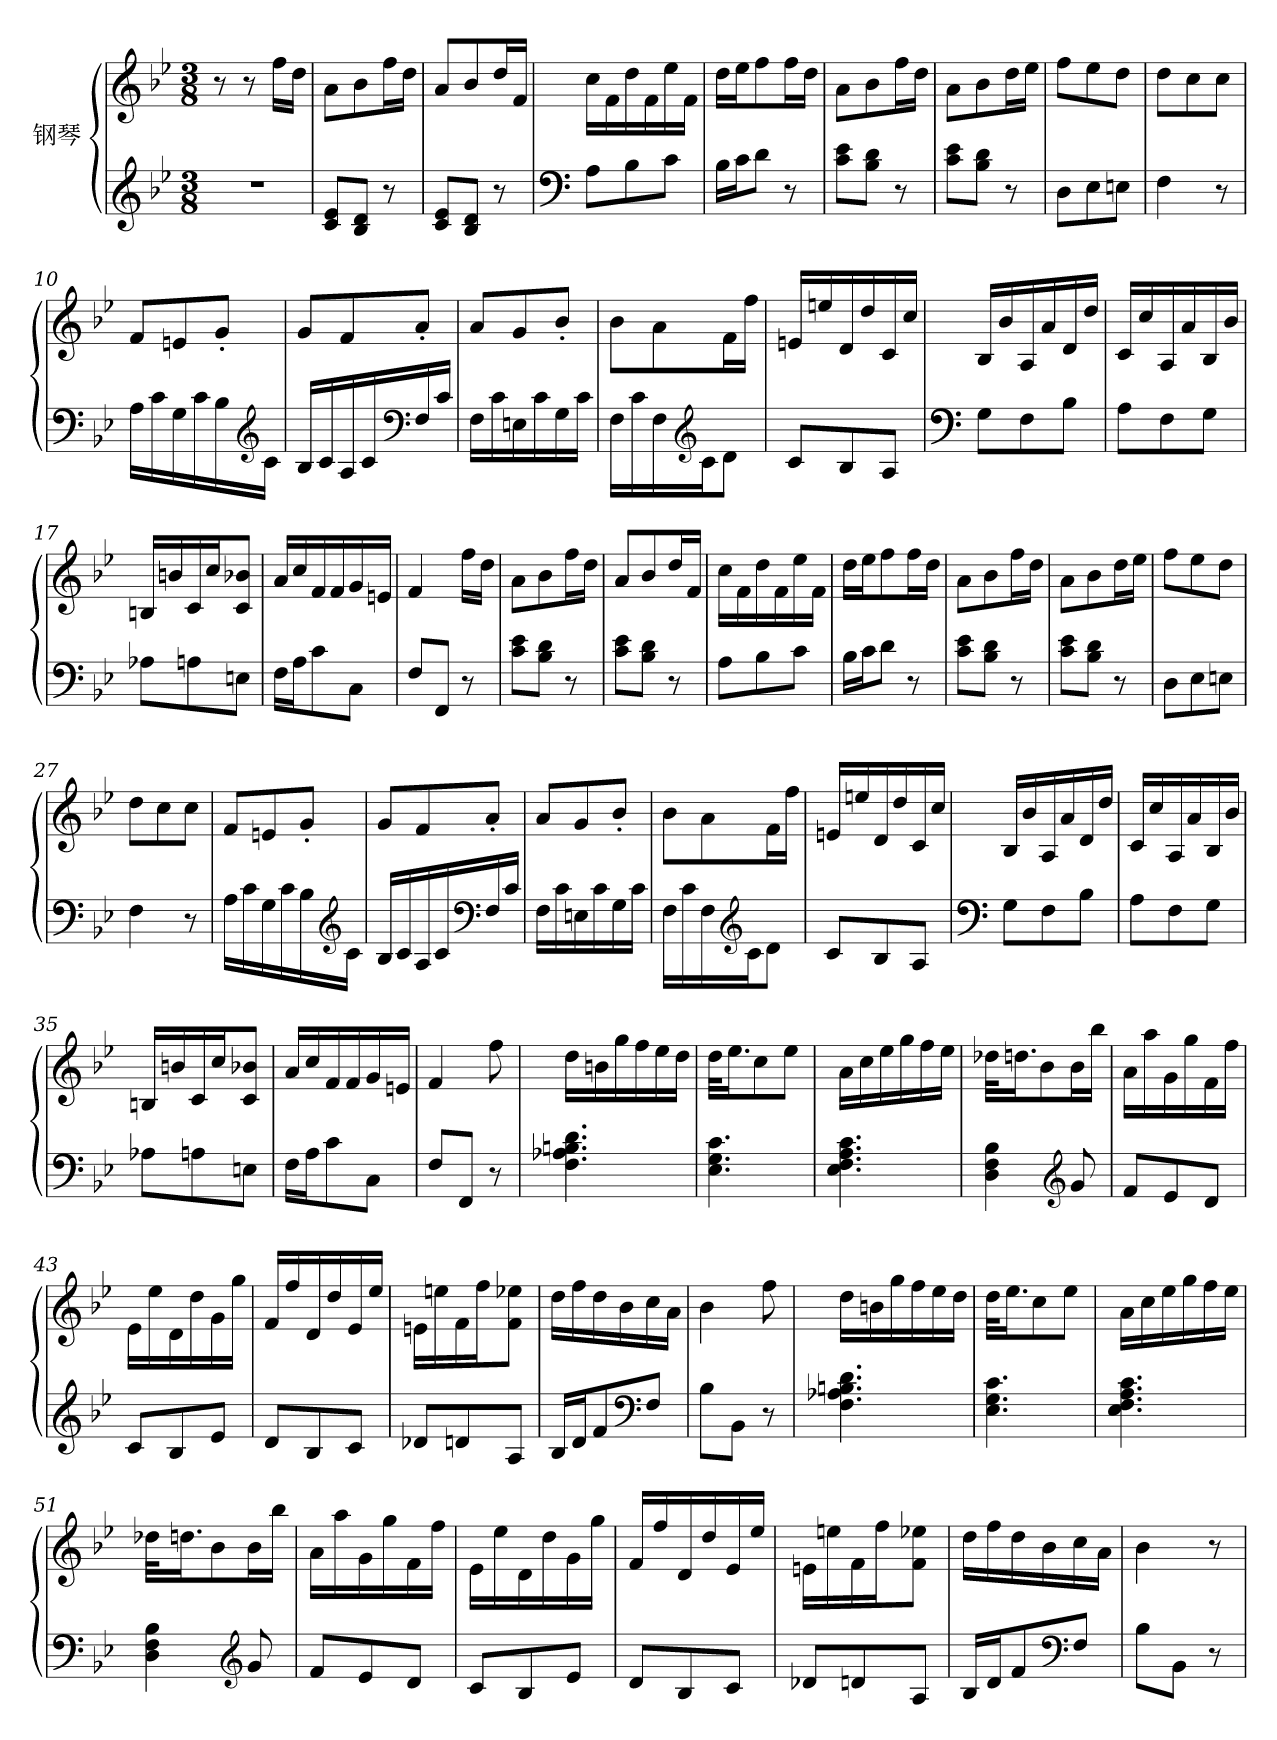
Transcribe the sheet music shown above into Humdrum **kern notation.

**kern	**kern
*part2	*part1
*staff2	*staff1
*I"钢琴	*I"钢琴
*clefG2	*clefG2
*k[b-e-]	*k[b-e-]
*M3/8	*M3/8
*MM100	*MM100
=1	=1
4.r	8r
.	8r
.	16ff\LL
.	16dd\JJ
=2	=2
8c/ 8e-/L	8a\L
8B-/ 8d/J	8b-\
8r	16ff\L
.	16dd\JJ
=3	=3
8c/ 8e-/L	8a/L
8B-/ 8d/J	8b-/
8r	16dd/L
.	16f/JJ
=4	=4
*clefF4	*
8A\L	16cc\LL
.	16f\
8B-\	16dd\
.	16f\
8c\J	16ee-\
.	16f\JJ
=5	=5
16B-\LL	16dd\LL
16c\J	16ee-\J
8d\J	8ff\
8r	16ff\L
.	16dd\JJ
=6	=6
8c\ 8e-\L	8a\L
8B-\ 8d\J	8b-\
8r	16ff\L
.	16dd\JJ
=7	=7
8c\ 8e-\L	8a\L
8B-\ 8d\J	8b-\
8r	16dd\L
.	16ee-\JJ
!!LO:LB:g=z
=8	=8
8D\L	8ff\L
8E-\	8ee-\
8En\J	8dd\J
=9	=9
4F\	8dd\L
.	8cc\
8r	8cc\J
=10	=10
16A\LL	8f/L
16c\	.
16G\	8en/
16c\	.
16B-\	8g'/J
*clefG2	*
16c\JJ	.
=11	=11
16B-/LL	8g/L
16c/	.
16A/	8f/
16c/	.
*clefF4	*
16F/	8a'/J
16c/JJ	.
=12	=12
16F\LL	8a/L
16c\	.
16En\	8g/
16c\	.
16G\	8b-'/J
16c\JJ	.
=13	=13
16F\LL	8b-\L
16c\	.
16F\	8a\
*clefG2	*
16c\J	.
8d\J	16f\L
.	16ff\JJ
!!LO:LB:g=z
=14	=14
8c/L	16en/LL
.	16een/
8B-/	16d/
.	16dd/
8A/J	16c/
.	16cc/JJ
=15	=15
*clefF4	*
8G\L	16B-/LL
.	16b-/
8F\	16A/
.	16a/
8B-\J	16d/
.	16dd/JJ
=16	=16
8A\L	16c/LL
.	16cc/
8F\	16A/
.	16a/
8G\J	16B-/
.	16b-/JJ
=17	=17
8A-X\L	16Bn/LL
.	16bn/
8An\	16c/
.	16cc/J
8En\J	8c/ 8b-X/J
=18	=18
16F\LL	16a/LL
16A\J	16cc/
8c\	16f/
.	16f/
8C\J	16g/
.	16en/JJ
=19	=19
8F/L	4f/
8FF/J	.
8r	16ff\LL
.	16dd\JJ
!!LO:LB:g=z
=20	=20
8c\ 8e-\L	8a\L
8B-\ 8d\J	8b-\
8r	16ff\L
.	16dd\JJ
=21	=21
8c\ 8e-\L	8a/L
8B-\ 8d\J	8b-/
8r	16dd/L
.	16f/JJ
=22	=22
8A\L	16cc\LL
.	16f\
8B-\	16dd\
.	16f\
8c\J	16ee-\
.	16f\JJ
=23	=23
16B-\LL	16dd\LL
16c\J	16ee-\J
8d\J	8ff\
8r	16ff\L
.	16dd\JJ
=24	=24
8c\ 8e-\L	8a\L
8B-\ 8d\J	8b-\
8r	16ff\L
.	16dd\JJ
=25	=25
8c\ 8e-\L	8a\L
8B-\ 8d\J	8b-\
8r	16dd\L
.	16ee-\JJ
=26	=26
8D\L	8ff\L
8E-\	8ee-\
8En\J	8dd\J
!!LO:LB:g=z
=27	=27
4F\	8dd\L
.	8cc\
8r	8cc\J
=28	=28
16A\LL	8f/L
16c\	.
16G\	8en/
16c\	.
16B-\	8g'/J
*clefG2	*
16c\JJ	.
=29	=29
16B-/LL	8g/L
16c/	.
16A/	8f/
16c/	.
*clefF4	*
16F/	8a'/J
16c/JJ	.
=30	=30
16F\LL	8a/L
16c\	.
16En\	8g/
16c\	.
16G\	8b-'/J
16c\JJ	.
=31	=31
16F\LL	8b-\L
16c\	.
16F\	8a\
*clefG2	*
16c\J	.
8d\J	16f\L
.	16ff\JJ
!!LO:LB:g=z
=32	=32
8c/L	16en/LL
.	16een/
8B-/	16d/
.	16dd/
8A/J	16c/
.	16cc/JJ
=33	=33
*clefF4	*
8G\L	16B-/LL
.	16b-/
8F\	16A/
.	16a/
8B-\J	16d/
.	16dd/JJ
=34	=34
8A\L	16c/LL
.	16cc/
8F\	16A/
.	16a/
8G\J	16B-/
.	16b-/JJ
=35	=35
8A-X\L	16Bn/LL
.	16bn/
8An\	16c/
.	16cc/J
8En\J	8c/ 8b-X/J
=36	=36
16F\LL	16a/LL
16A\J	16cc/
8c\	16f/
.	16f/
8C\J	16g/
.	16en/JJ
=37	=37
8F/L	4f/
8FF/J	.
8r	8ff\
!!LO:PB:g=z
=38	=38
4.F\ 4.A-X\ 4.Bn\ 4.d\	16dd\LL
.	16bn\
.	16gg\
.	16ff\
.	16ee-\
.	16dd\JJ
=39	=39
4.E-\ 4.G\ 4.c\	32dd\KLL
.	16.ee-\J
.	8cc\
.	8ee-\J
=40	=40
4.E-\ 4.F\ 4.A\ 4.c\	16a\LL
.	16cc\
.	16ee-\
.	16gg\
.	16ff\
.	16ee-\JJ
=41	=41
4D\ 4F\ 4B-\	32dd-X\KLL
.	16.ddn\J
.	8b-\
*clefG2	*
8g/	16b-\L
.	16bb-\JJ
=42	=42
8f/L	16a\LL
.	16aa\
8e-/	16g\
.	16gg\
8d/J	16f\
.	16ff\JJ
=43	=43
8c/L	16e-\LL
.	16ee-\
8B-/	16d\
.	16dd\
8e-/J	16g\
.	16gg\JJ
!!LO:LB:g=z
=44	=44
8d/L	16f/LL
.	16ff/
8B-/	16d/
.	16dd/
8c/J	16e-/
.	16ee-/JJ
=45	=45
8d-X/L	16en\LL
.	16een\
8dn/	16f\
.	16ff\J
8A/J	8f\ 8ee-X\J
=46	=46
16B-/LL	16dd\LL
16d/J	16ff\
8f/	16dd\
.	16b-\
*clefF4	*
8F/J	16cc\
.	16a\JJ
=47	=47
8B-\L	4b-\
8BB-\J	.
8r	8ff\
=48	=48
4.F\ 4.A-X\ 4.Bn\ 4.d\	16dd\LL
.	16bn\
.	16gg\
.	16ff\
.	16ee-\
.	16dd\JJ
=49	=49
4.E-\ 4.G\ 4.c\	32dd\KLL
.	16.ee-\J
.	8cc\
.	8ee-\J
!!LO:LB:g=z
=50	=50
4.E-\ 4.F\ 4.A\ 4.c\	16a\LL
.	16cc\
.	16ee-\
.	16gg\
.	16ff\
.	16ee-\JJ
=51	=51
4D\ 4F\ 4B-\	32dd-X\KLL
.	16.ddn\J
.	8b-\
*clefG2	*
8g/	16b-\L
.	16bb-\JJ
=52	=52
8f/L	16a\LL
.	16aa\
8e-/	16g\
.	16gg\
8d/J	16f\
.	16ff\JJ
=53	=53
8c/L	16e-\LL
.	16ee-\
8B-/	16d\
.	16dd\
8e-/J	16g\
.	16gg\JJ
=54	=54
8d/L	16f/LL
.	16ff/
8B-/	16d/
.	16dd/
8c/J	16e-/
.	16ee-/JJ
=55	=55
8d-X/L	16en\LL
.	16een\
8dn/	16f\
.	16ff\J
8A/J	8f\ 8ee-X\J
!!LO:LB:g=z
=56	=56
16B-/LL	16dd\LL
16d/J	16ff\
8f/	16dd\
.	16b-\
*clefF4	*
8F/J	16cc\
.	16a\JJ
=57	=57
8B-\L	4b-\
8BB-\J	.
8r	8r
=	=
*-	*-
